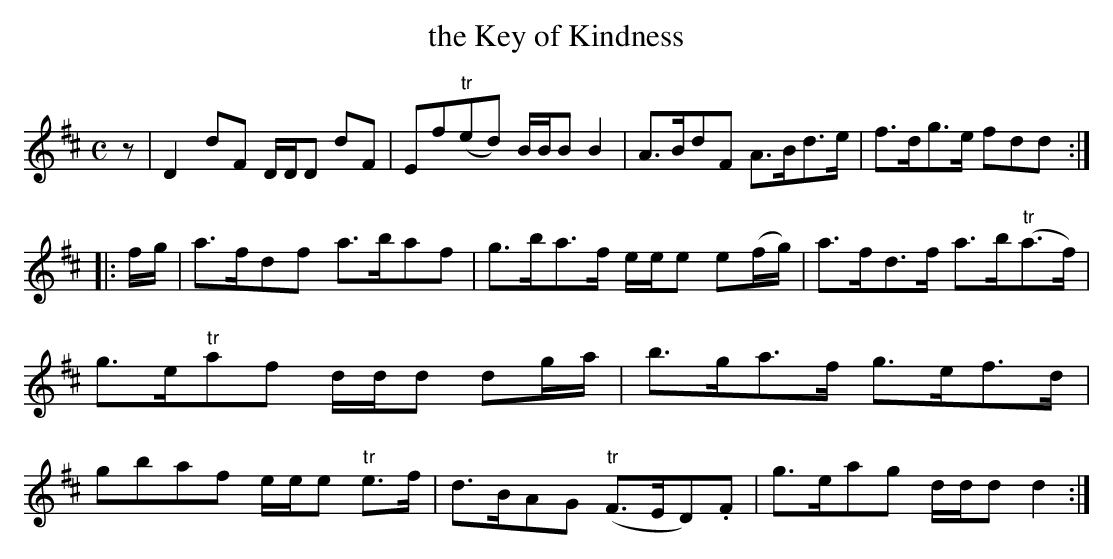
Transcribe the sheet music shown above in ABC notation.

X:1
T:the Key of Kindness
M:C
K:D
z|\
D2dF D/D/D dF| Ef"tr"(ed) B/B/B B2| A>BdF A>Bd>e| f>dg>e fdd :|
|:f/g/|\
a>fdf a>baf| g>ba>f e/e/e e(f/g/)| \
a>fd>f a>b"tr"(a>f)| g>e"tr"af d/d/d dg/a/|\
b>ga>f g>ef>d| gbaf e/e/e "tr"e>f|\
d>BAG "tr"(F>ED).F| g>eag d/d/d d2:|
